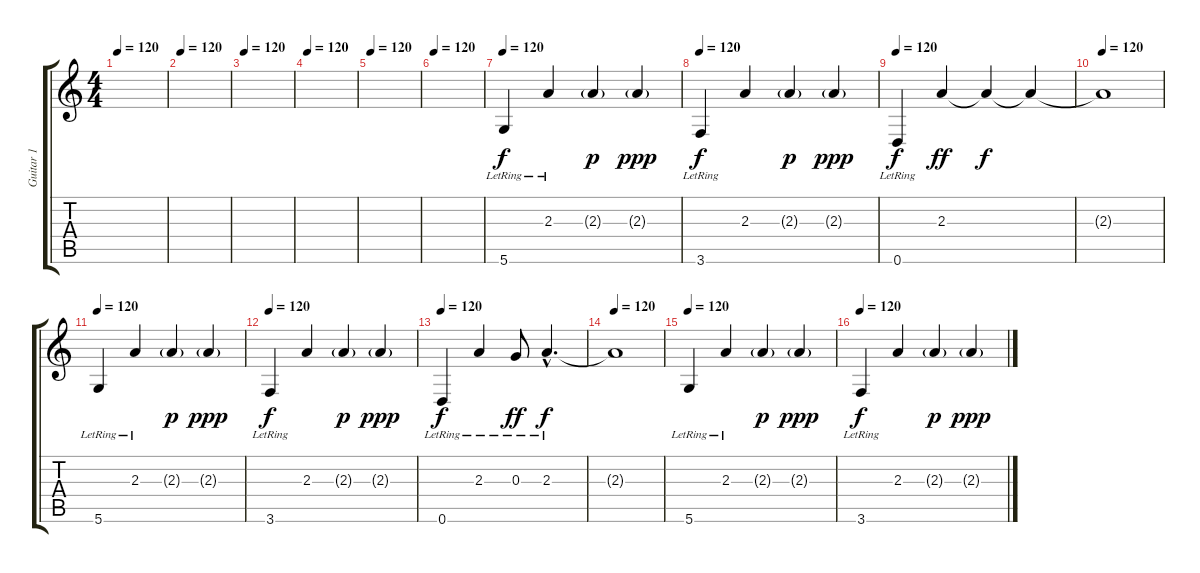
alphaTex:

\track ("Guitar 1" "Guitar 1") {instrument distortionguitar}
\staff {score tabs}
\tuning (E4 B3 G3 D3 A2 D2) {hide}
\ts (4 4)
\tempo 120
\clef g2
\ks c
|
\tempo 120
|
\tempo 120
|
\tempo 120
|
\tempo 120
|
\tempo 120
|
\tempo 120
5.6{lr}.4{volume 13 instrument distortionguitar} 2.3{lr}.4 2.3{g}.4{dy p} 2.3{g}.4{dy ppp} |
\tempo 120
3.6{lr}.4{dy f} 2.3.4 2.3{g}.4{dy p} 2.3{g}.4{dy ppp} |
\tempo 120
0.6{lr}.4{dy f} 2.3.4{dy ff} 2.3{t}.4{dy f} 2.3{t}.4 |
\tempo 120
2.3{t}.1 |
\tempo 120
5.6{lr}.4 2.3{lr}.4 2.3{g}.4{dy p} 2.3{g}.4{dy ppp} |
\tempo 120
3.6{lr}.4{dy f} 2.3.4 2.3{g}.4{dy p} 2.3{g}.4{dy ppp} |
\tempo 120
0.6{lr}.4{dy f} 2.3{lr}.4 0.3{lr}.8{dy ff} 2.3{hac lr}.4{d dy f} |
\tempo 120
2.3{t}.1 |
\tempo 120
5.6{lr}.4 2.3{lr}.4 2.3{g}.4{dy p} 2.3{g}.4{dy ppp} |
\tempo 120
3.6{lr}.4{dy f} 2.3.4 2.3{g}.4{dy p} 2.3{g}.4{dy ppp}
